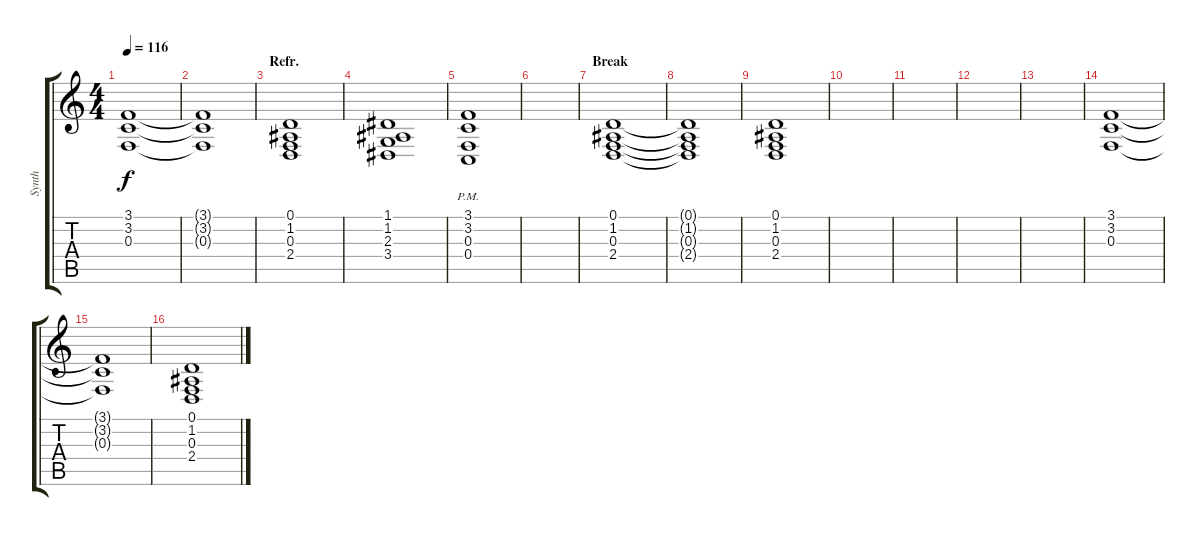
\track ("Synth" "Synth") {instrument stringensemble1}
\staff {score tabs}
\tuning (D4 A3 F3 C3 G2 D2) {hide}
\ts (4 4)
\tempo 116
\clef g2
\ks c
(3.1 3.2 0.3).1{dy f} |
(3.1{t} 3.2{t} 0.3{t}).1 |
\section ("" "Refr.")
(0.1 1.2 0.3 2.4).1 |
(1.1 1.2 2.3 3.4).1 |
(3.1{pm} 3.2{pm} 0.3{pm} 0.4{pm}).1 |
|
\section ("" "Break")
(0.1 1.2 0.3 2.4).1 |
(0.1{t} 1.2{t} 0.3{t} 2.4{t}).1 |
(0.1 1.2 0.3 2.4).1 |
|
|
|
|
(3.1 3.2 0.3).1 |
(3.1{t} 3.2{t} 0.3{t}).1 |
(0.1 1.2 0.3 2.4).1
